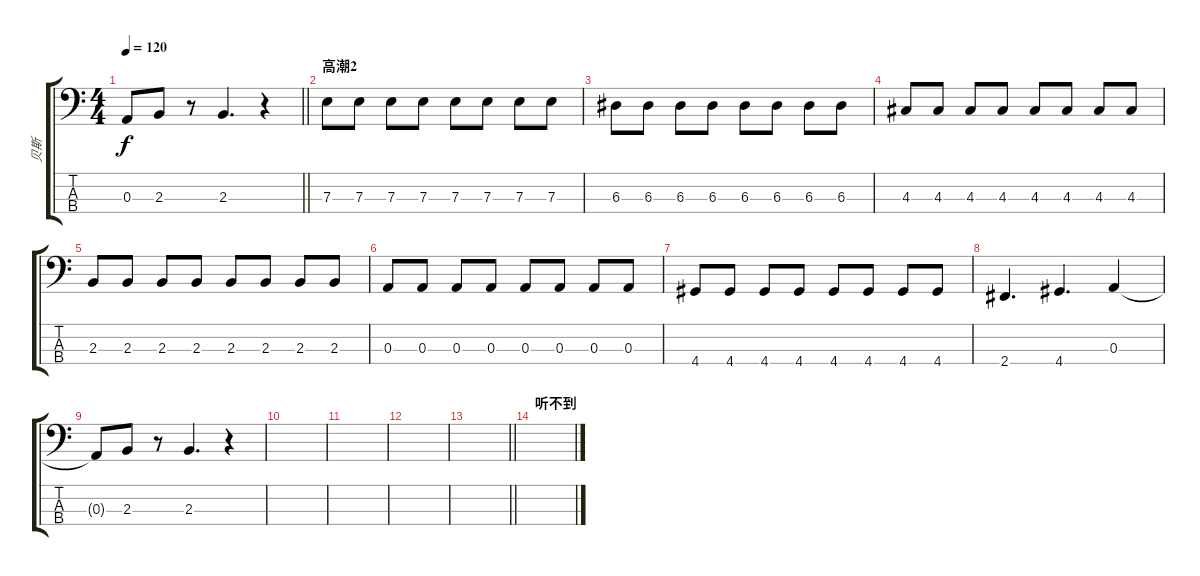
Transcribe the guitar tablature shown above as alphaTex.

\track ("贝斯" "贝斯") {instrument electricbassfinger}
\staff {score tabs}
\tuning (G2 D2 A1 E1) {hide}
\ts (4 4)
\tempo 120
\clef f4
\barLineRight lightlight
\ks c
0.3{t}.8{dy f} 2.3.8 r.8 2.3.4{d} r.4 |
\section ("" "高潮2")
7.3.8 7.3.8 7.3.8 7.3.8 7.3.8 7.3.8 7.3.8 7.3.8 |
6.3.8 6.3.8 6.3.8 6.3.8 6.3.8 6.3.8 6.3.8 6.3.8 |
4.3.8 4.3.8 4.3.8 4.3.8 4.3.8 4.3.8 4.3.8 4.3.8 |
2.3.8 2.3.8 2.3.8 2.3.8 2.3.8 2.3.8 2.3.8 2.3.8 |
0.3.8 0.3.8 0.3.8 0.3.8 0.3.8 0.3.8 0.3.8 0.3.8 |
4.4.8 4.4.8 4.4.8 4.4.8 4.4.8 4.4.8 4.4.8 4.4.8 |
2.4.4{d} 4.4.4{d} 0.3.4 |
0.3{t}.8 2.3.8 r.8 2.3.4{d} r.4 |
|
|
|
\barLineRight lightlight
|
\section ("" "听不到")
